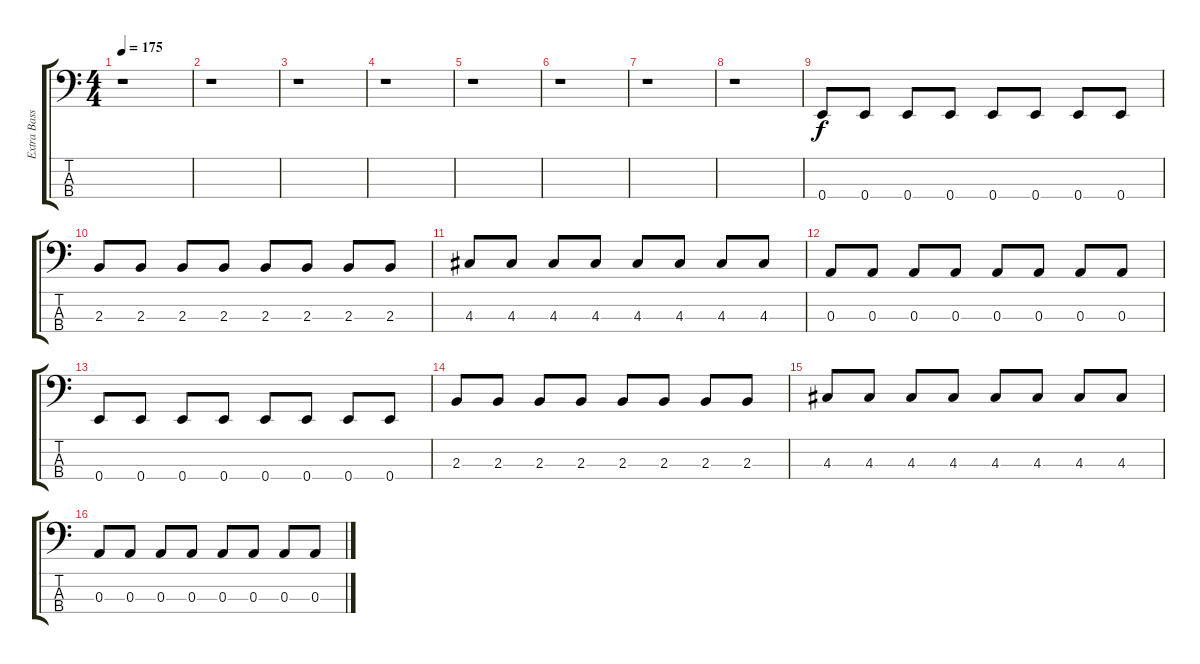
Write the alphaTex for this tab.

\track ("Extra Bass" "Extra Bass") {instrument electricbassfinger}
\staff {score tabs}
\tuning (G2 D2 A1 E1) {hide}
\ts (4 4)
\tempo 175
\clef f4
\ks c
r.1{dy f} |
r.1 |
r.1 |
r.1 |
r.1 |
r.1 |
r.1 |
r.1 |
0.4.8 0.4.8 0.4.8 0.4.8 0.4.8 0.4.8 0.4.8 0.4.8 |
2.3.8 2.3.8 2.3.8 2.3.8 2.3.8 2.3.8 2.3.8 2.3.8 |
4.3.8 4.3.8 4.3.8 4.3.8 4.3.8 4.3.8 4.3.8 4.3.8 |
0.3.8 0.3.8 0.3.8 0.3.8 0.3.8 0.3.8 0.3.8 0.3.8 |
0.4.8 0.4.8 0.4.8 0.4.8 0.4.8 0.4.8 0.4.8 0.4.8 |
2.3.8 2.3.8 2.3.8 2.3.8 2.3.8 2.3.8 2.3.8 2.3.8 |
4.3.8 4.3.8 4.3.8 4.3.8 4.3.8 4.3.8 4.3.8 4.3.8 |
0.3.8 0.3.8 0.3.8 0.3.8 0.3.8 0.3.8 0.3.8 0.3.8
